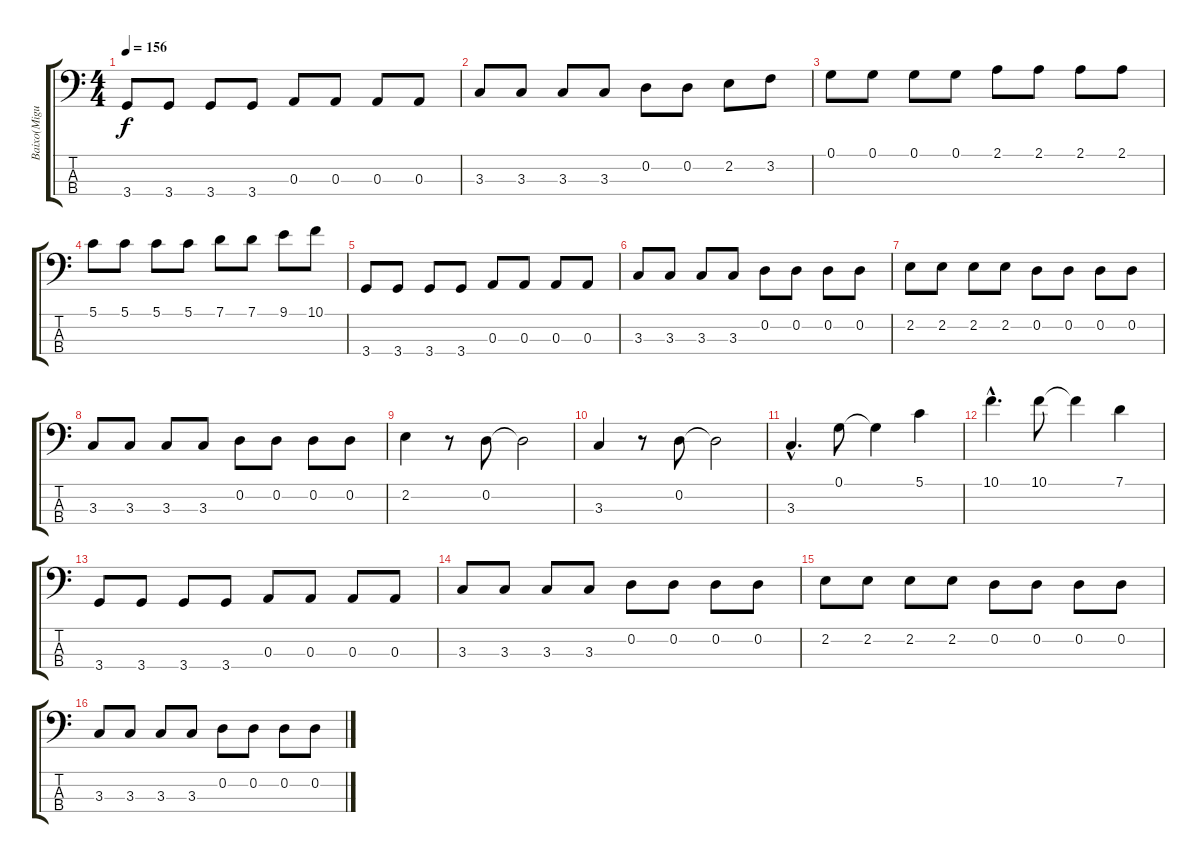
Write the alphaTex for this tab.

\track ("Baixo(Miguel)" "Baixo(Migu") {instrument electricbassfinger}
\staff {score tabs}
\tuning (G2 D2 A1 E1) {hide}
\ts (4 4)
\tempo 156
\clef f4
\ks c
3.4.8{dy f} 3.4.8 3.4.8 3.4.8 0.3.8 0.3.8 0.3.8 0.3.8 |
3.3.8 3.3.8 3.3.8 3.3.8 0.2.8 0.2.8 2.2.8 3.2.8 |
0.1.8 0.1.8 0.1.8 0.1.8 2.1.8 2.1.8 2.1.8 2.1.8 |
5.1.8 5.1.8 5.1.8 5.1.8 7.1.8 7.1.8 9.1.8 10.1.8 |
3.4.8 3.4.8 3.4.8 3.4.8 0.3.8 0.3.8 0.3.8 0.3.8 |
3.3.8 3.3.8 3.3.8 3.3.8 0.2.8 0.2.8 0.2.8 0.2.8 |
2.2.8 2.2.8 2.2.8 2.2.8 0.2.8 0.2.8 0.2.8 0.2.8 |
3.3.8 3.3.8 3.3.8 3.3.8 0.2.8 0.2.8 0.2.8 0.2.8 |
2.2.4 r.8 0.2.8 0.2{t}.2 |
3.3.4 r.8 0.2.8 0.2{t}.2 |
3.3{hac}.4{d} 0.1.8 0.1{t}.4 5.1.4 |
10.1{hac}.4{d} 10.1.8 10.1{t}.4 7.1.4 |
3.4.8 3.4.8 3.4.8 3.4.8 0.3.8 0.3.8 0.3.8 0.3.8 |
3.3.8 3.3.8 3.3.8 3.3.8 0.2.8 0.2.8 0.2.8 0.2.8 |
2.2.8 2.2.8 2.2.8 2.2.8 0.2.8 0.2.8 0.2.8 0.2.8 |
3.3.8 3.3.8 3.3.8 3.3.8 0.2.8 0.2.8 0.2.8 0.2.8
